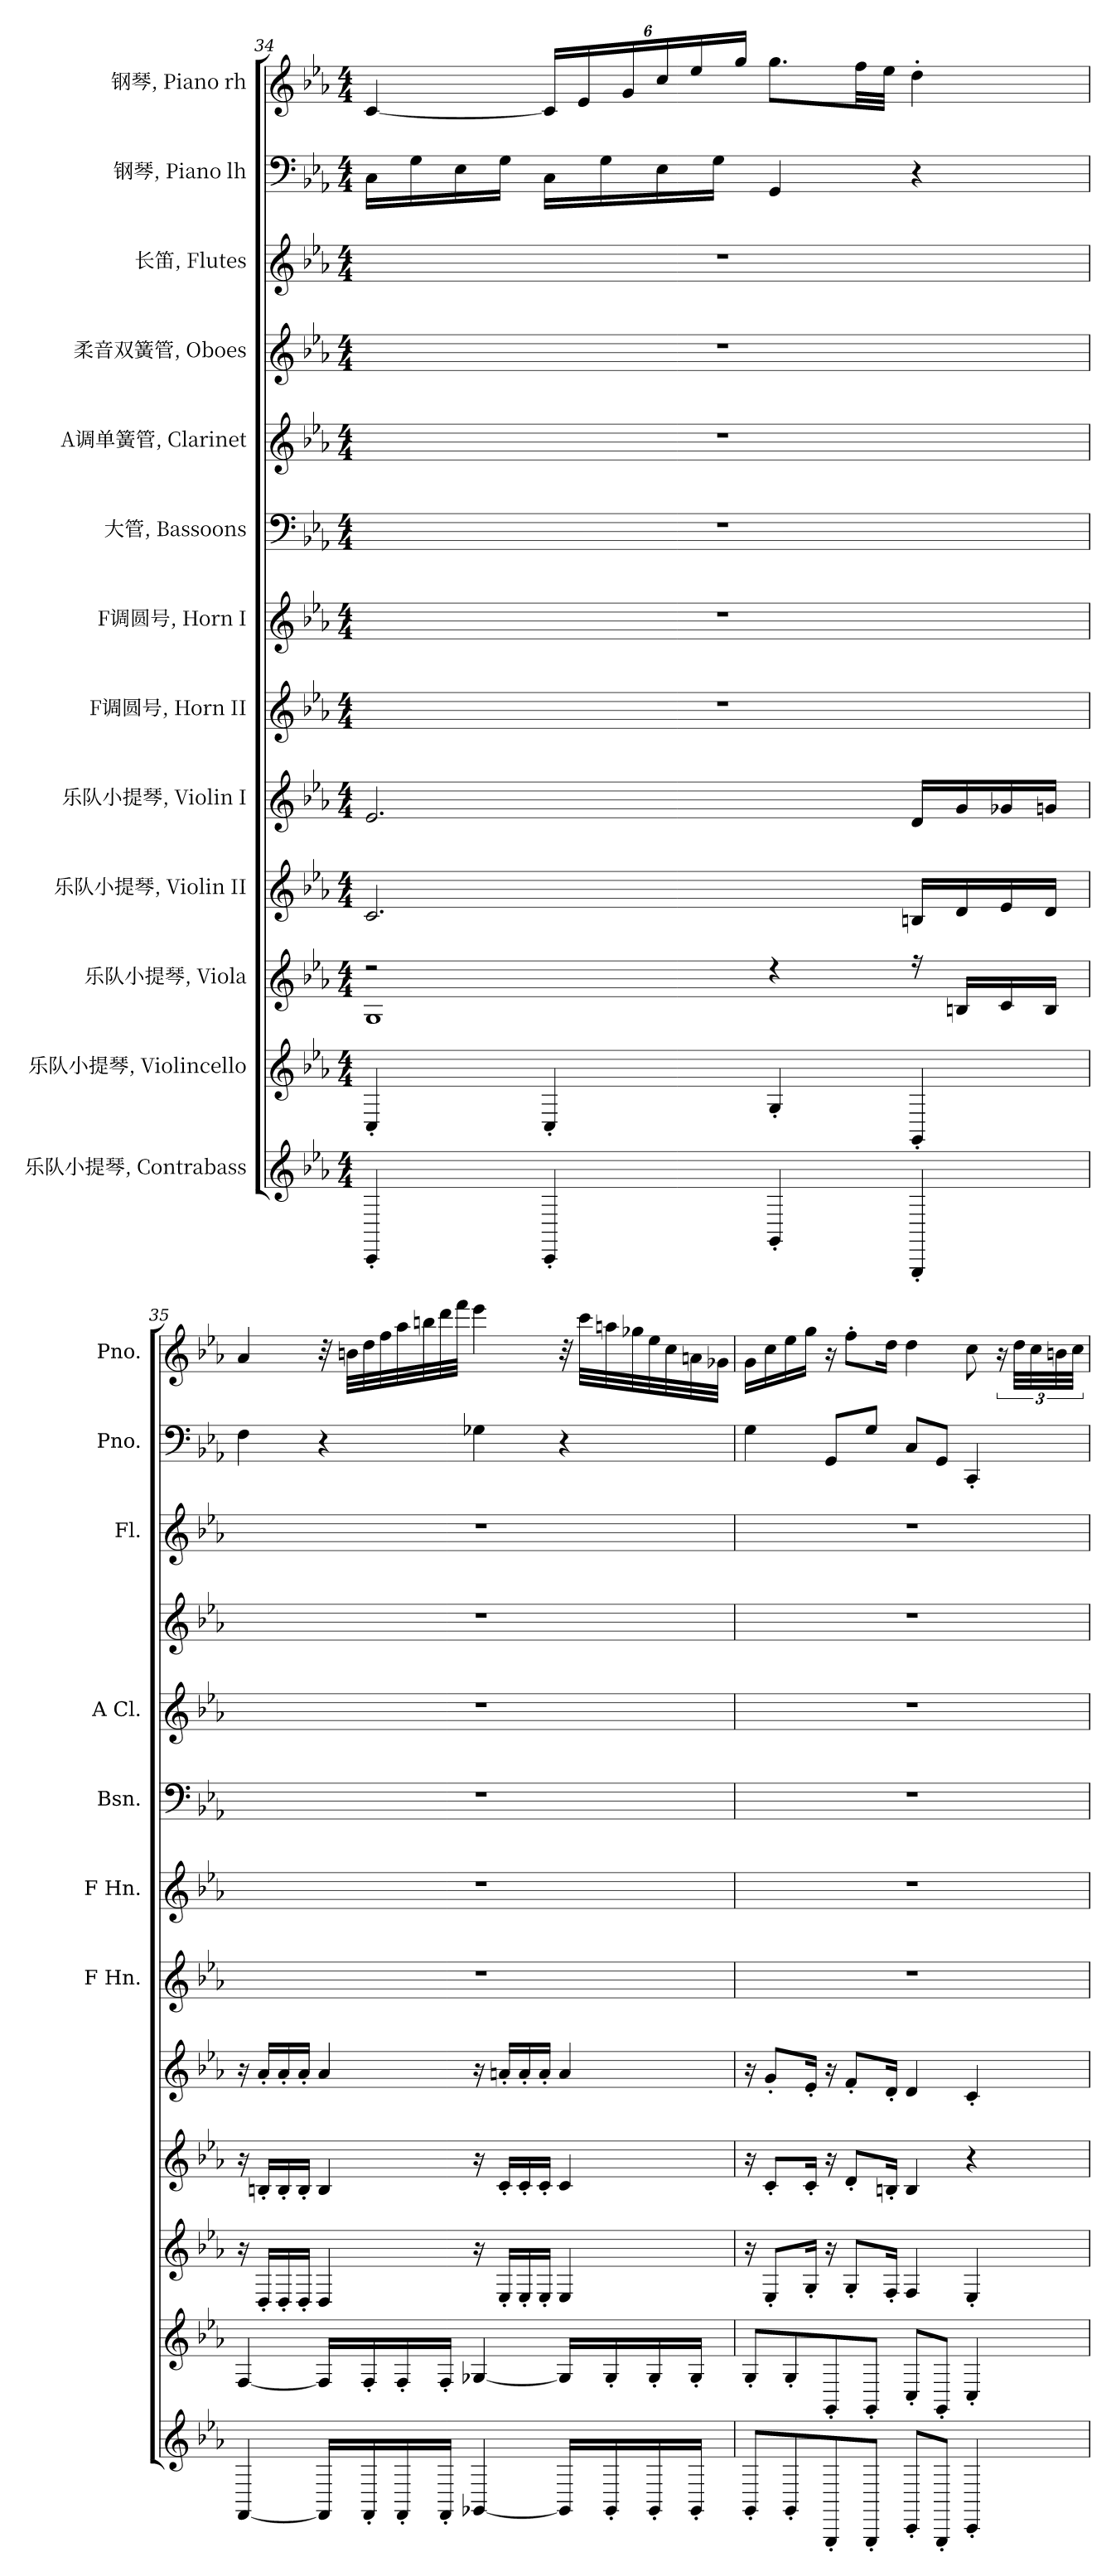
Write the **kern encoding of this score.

**kern	**kern	**kern	**kern	**kern	**kern	**kern	**kern	**kern	**kern	**kern	**kern	**kern
*part13	*part12	*part11	*part10	*part9	*part8	*part7	*part6	*part5	*part4	*part3	*part2	*part1
*staff13	*staff12	*staff11	*staff10	*staff9	*staff8	*staff7	*staff6	*staff5	*staff4	*staff3	*staff2	*staff1
*I"乐队小提琴, Contrabass	*I"乐队小提琴, Violincello	*I"乐队小提琴, Viola	*I"乐队小提琴, Violin II	*I"乐队小提琴, Violin I	*I"F调圆号, Horn II	*I"F调圆号, Horn I	*I"大管, Bassoons	*I"A调单簧管, Clarinet	*I"柔音双簧管, Oboes	*I"长笛, Flutes	*I"钢琴, Piano lh	*I"钢琴, Piano rh
*	*	*	*	*	*I'F Hn.	*I'F Hn.	*I'Bsn.	*I'A Cl.	*	*I'Fl.	*I'Pno.	*I'Pno.
!!LO:PB:g=z
*clefG2	*clefG2	*clefG2	*clefG2	*clefG2	*clefG2	*clefG2	*clefF4	*clefG2	*clefG2	*clefG2	*clefF4	*clefG2
*	*	*	*	*	*ITrd4c7	*ITrd4c7	*	*ITrd2c3	*ITrd2c3	*	*	*
*k[b-e-a-]	*k[b-e-a-]	*k[b-e-a-]	*k[b-e-a-]	*k[b-e-a-]	*k[b-e-a-d-]	*k[b-e-a-d-]	*k[b-e-a-]	*k[]	*k[]	*k[b-e-a-]	*k[b-e-a-]	*k[b-e-a-]
*M4/4	*M4/4	*M4/4	*M4/4	*M4/4	*M4/4	*M4/4	*M4/4	*M4/4	*M4/4	*M4/4	*M4/4	*M4/4
=34	=34	=34	=34	=34	=34	=34	=34	=34	=34	=34	=34	=34
*	*	*^	*	*	*	*	*	*	*	*	*	*
4CC'/	4C'/	2r	1G	2.c/	2.e-/	1r	1r	1r	1r	1r	1r	16C\LL	[4c/
.	.	.	.	.	.	.	.	.	.	.	.	16G\	.
.	.	.	.	.	.	.	.	.	.	.	.	16E-\	.
.	.	.	.	.	.	.	.	.	.	.	.	16G\JJ	.
*	*	*	*	*	*	*	*	*	*	*	*	*	*Xbrackettup
4CC'/	4C'/	.	.	.	.	.	.	.	.	.	.	16C\LL	24c/LL]
.	.	.	.	.	.	.	.	.	.	.	.	.	24e-/
.	.	.	.	.	.	.	.	.	.	.	.	16G\	.
.	.	.	.	.	.	.	.	.	.	.	.	.	24g/
.	.	.	.	.	.	.	.	.	.	.	.	16E-\	24cc/
.	.	.	.	.	.	.	.	.	.	.	.	.	24ee-/
.	.	.	.	.	.	.	.	.	.	.	.	16G\JJ	.
.	.	.	.	.	.	.	.	.	.	.	.	.	24gg/JJ
4GG'/	4G'/	4r	.	.	.	.	.	.	.	.	.	4GG/	8.gg\L
.	.	.	.	.	.	.	.	.	.	.	.	.	32ff\LL
.	.	.	.	.	.	.	.	.	.	.	.	.	32ee-\JJJ
4GGG'/	4GG'/	16r	.	16Bn/LL	16d/LL	.	.	.	.	.	.	4r	4dd'\
.	.	16Bn/LL	.	16d/	16g/	.	.	.	.	.	.	.	.
.	.	16c/	.	16e-/	16g-X/	.	.	.	.	.	.	.	.
.	.	16B/JJ	.	16d/JJ	16gn/JJ	.	.	.	.	.	.	.	.
*	*	*v	*v	*	*	*	*	*	*	*	*	*	*
!!LO:PB:g=z
=35	=35	=35	=35	=35	=35	=35	=35	=35	=35	=35	=35	=35
[4FF/	[4F/	16r	16r	16r	1r	1r	1r	1r	1r	1r	4F\	4a-/
.	.	16D'/LL	16Bn'/LL	16a-'/LL	.	.	.	.	.	.	.	.
.	.	16D'/	16B'/	16a-'/	.	.	.	.	.	.	.	.
.	.	16D'/JJ	16B'/JJ	16a-'/JJ	.	.	.	.	.	.	.	.
16FF/LL]	16F/LL]	4D/	4B/	4a-/	.	.	.	.	.	.	4r	32r
.	.	.	.	.	.	.	.	.	.	.	.	32bn\LLL
16FF'/	16F'/	.	.	.	.	.	.	.	.	.	.	32dd\
.	.	.	.	.	.	.	.	.	.	.	.	32ff\
16FF'/	16F'/	.	.	.	.	.	.	.	.	.	.	32aa-\
.	.	.	.	.	.	.	.	.	.	.	.	32bbn\
16FF'/JJ	16F'/JJ	.	.	.	.	.	.	.	.	.	.	32ddd\
.	.	.	.	.	.	.	.	.	.	.	.	32fff\JJJ
[4GG-X/	[4G-X/	16r	16r	16r	.	.	.	.	.	.	4G-X\	4eee-\
.	.	16E-'/LL	16c'/LL	16an'/LL	.	.	.	.	.	.	.	.
.	.	16E-'/	16c'/	16a'/	.	.	.	.	.	.	.	.
.	.	16E-'/JJ	16c'/JJ	16a'/JJ	.	.	.	.	.	.	.	.
16GG-/LL]	16G-/LL]	4E-/	4c/	4a/	.	.	.	.	.	.	4r	32r
.	.	.	.	.	.	.	.	.	.	.	.	32ccc\LLL
16GG-'/	16G-'/	.	.	.	.	.	.	.	.	.	.	32aan\
.	.	.	.	.	.	.	.	.	.	.	.	32gg-X\
16GG-'/	16G-'/	.	.	.	.	.	.	.	.	.	.	32ee-\
.	.	.	.	.	.	.	.	.	.	.	.	32cc\
16GG-'/JJ	16G-'/JJ	.	.	.	.	.	.	.	.	.	.	32an\
.	.	.	.	.	.	.	.	.	.	.	.	32g-X\JJJ
!!LO:PB:g=z
=36	=36	=36	=36	=36	=36	=36	=36	=36	=36	=36	=36	=36
8GG'/L	8G'/L	16r	16r	16r	1r	1r	1r	1r	1r	1r	4G\	16g\LL
.	.	8E-'/L	8c'/L	8g'/L	.	.	.	.	.	.	.	16cc\
8GG'/	8G'/	.	.	.	.	.	.	.	.	.	.	16ee-\
.	.	16G'/Jk	16c'/Jk	16e-'/Jk	.	.	.	.	.	.	.	16gg\JJ
8GGG'/	8GG'/	16r	16r	16r	.	.	.	.	.	.	8GG/L	16r
.	.	8G'/L	8d'/L	8f'/L	.	.	.	.	.	.	.	8ff'\L
8GGG'/J	8GG'/J	.	.	.	.	.	.	.	.	.	8G/J	.
.	.	16F'/Jk	16Bn'/Jk	16d'/Jk	.	.	.	.	.	.	.	16dd\Jk
8CC'/L	8C'/L	4F/	4B/	4d/	.	.	.	.	.	.	8C/L	4dd\
8GGG'/J	8GG'/J	.	.	.	.	.	.	.	.	.	8GG/J	.
4CC'/	4C'/	4E-'/	4r	4c'/	.	.	.	.	.	.	4CC'/	8cc\
*	*	*	*	*	*	*	*	*	*	*	*	*brackettup
*	*	*	*	*	*	*	*	*	*	*	*	*MM50
.	.	.	.	.	.	.	.	.	.	.	.	24r
.	.	.	.	.	.	.	.	.	.	.	.	48dd\LLL
*	*	*	*	*	*	*	*	*	*	*	*	*Xbrackettup
.	.	.	.	.	.	.	.	.	.	.	.	48cc\
.	.	.	.	.	.	.	.	.	.	.	.	48bn\
.	.	.	.	.	.	.	.	.	.	.	.	48cc\JJJ
=	=	=	=	=	=	=	=	=	=	=	=	=
*-	*-	*-	*-	*-	*-	*-	*-	*-	*-	*-	*-	*-
